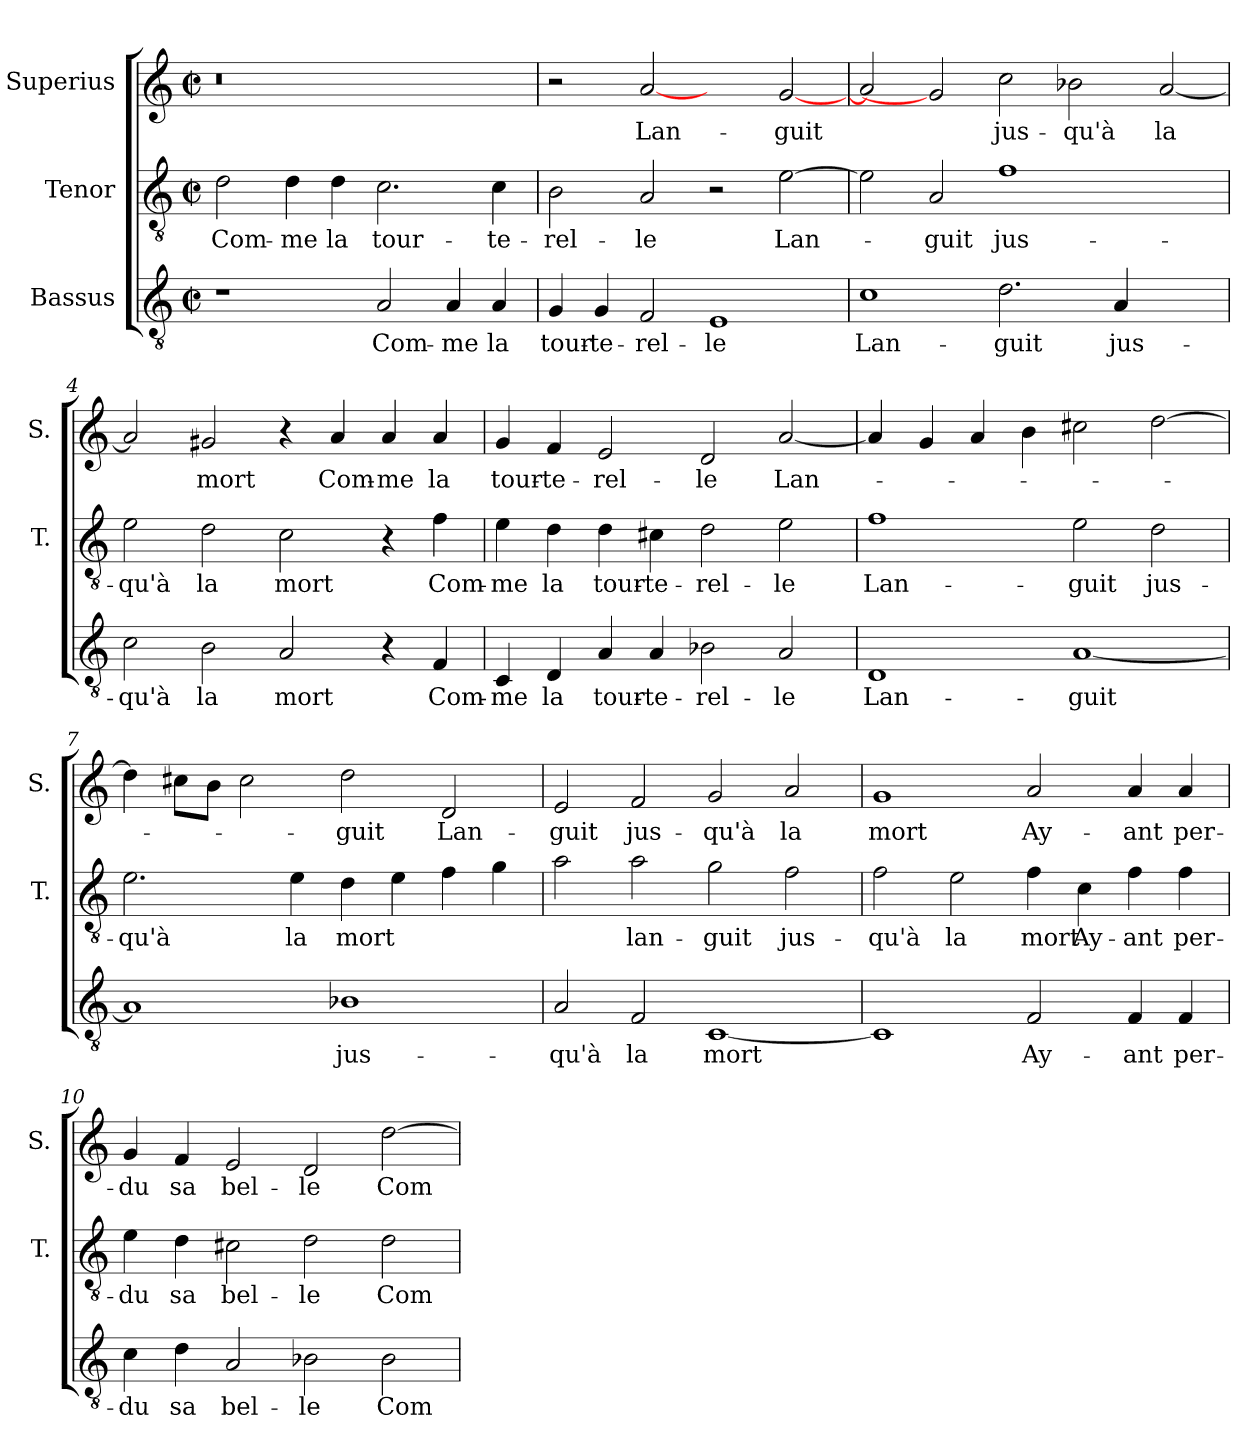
**kern	**text	**kern	**text	**kern	**text
*part3	*part3	*part2	*part2	*part1	*part1
*staff3	*staff3	*staff2	*staff2	*staff1	*staff1
*I"Bassus	*	*I"Tenor	*	*I"Superius	*
*	*	*I'T.	*	*I'S.	*
*clefGv2	*	*clefGv2	*	*clefG2	*
*k[]	*	*k[]	*	*k[]	*
*C:	*	*C:	*	*C:	*
*M2/2	*	*M2/2	*	*M2/2	*
*met(c|)	*	*met(c|)	*	*met(c|)	*
=1	=1	=1	=1	=1	=1
!	!	!	!	!LO:N:vis=0	!
1r	.	2d\	Com-	1r	.
.	.	4d\	-me	.	.
.	.	4d\	la	.	.
2A/	Com-	2.c\	tour-	1ryy	.
4A/	-me	.	.	.	.
4A/	la	4c\	-te-	.	.
=2	=2	=2	=2	=2	=2
4G/	tour-	2B\	-rel-	2r	.
4G/	-te-	.	.	.	.
2F/	-rel-	2A/	-le	[2a/	Lan-
1E/	-le	2r	.	2ryy	.
.	.	[2e\	Lan-	[2g/	-guit
=3	=3	=3	=3	=3	=3
1c\	Lan-	2e\]	.	2a/]	.
.	.	2A/	-guit	2g/]	.
2.d\	-guit	1f\	jus-	2cc\	jus-
.	.	.	.	2b-X\	-qu'à
4A/	jus-	.	.	.	.
2ryy	.	2ryy	.	[2a/	la
=4	=4	=4	=4	=4	=4
2c\	-qu'à	2e\	-qu'à	2a/]	.
2B\	la	2d\	la	2g#X/	mort
2A/	mort	2c\	mort	4r	.
.	.	.	.	4a/	Com-
4r	.	4r	.	4a/	-me
4F/	Com-	4f\	Com-	4a/	la
!!LO:LB:g=z
=5	=5	=5	=5	=5	=5
4C/	-me	4e\	-me	4g/	tour-
4D/	la	4d\	la	4f/	-te-
4A/	tour-	4d\	tour-	2e/	-rel-
4A/	-te-	4c#X\	-te-	.	.
2B-X\	-rel-	2d\	-rel-	2d/	-le
2A/	-le	2e\	-le	[2a/	Lan-
=6	=6	=6	=6	=6	=6
1D/	Lan-	1f\	Lan-	4a/]	.
.	.	.	.	4g/	.
.	.	.	.	4a/	.
.	.	.	.	4b\	.
[1A/	-guit	2e\	-guit	2cc#X\	.
.	.	2d\	jus-	[2dd\	.
=7	=7	=7	=7	=7	=7
1A/]	.	2.e\	-qu'à	4dd\]	.
.	.	.	.	8cc#X\L	.
.	.	.	.	8b\J	.
.	.	.	.	2cc#\	.
.	.	4e\	la	.	.
1B-X\	jus-	4d\	mort	2dd\	-guit
.	.	4e\	.	.	.
.	.	4f\	.	2d/	Lan-
.	.	4g\	.	.	.
=8	=8	=8	=8	=8	=8
2A/	-qu'à	2a\	.	2e/	-guit
2F/	la	2a\	lan-	2f/	jus-
[1C/	mort	2g\	-guit	2g/	-qu'à
.	.	2f\	jus-	2a/	la
=9	=9	=9	=9	=9	=9
1C/]	.	2f\	-qu'à	1g/	mort
.	.	2e\	la	.	.
2F/	Ay-	4f\	mort	2a/	Ay-
.	.	4c\	Ay-	.	.
4F/	-ant	4f\	-ant	4a/	-ant
4F/	per-	4f\	per-	4a/	per-
!!LO:LB:g=z
=10	=10	=10	=10	=10	=10
4c\	-du	4e\	-du	4g/	-du
4d\	sa	4d\	sa	4f/	sa
2A/	bel-	2c#X\	bel-	2e/	bel-
2B-X\	-le	2d\	-le	2d/	-le
2B-\	Com-	2d\	Com-	[2dd\	Com-
=	=	=	=	=	=
*-	*-	*-	*-	*-	*-
